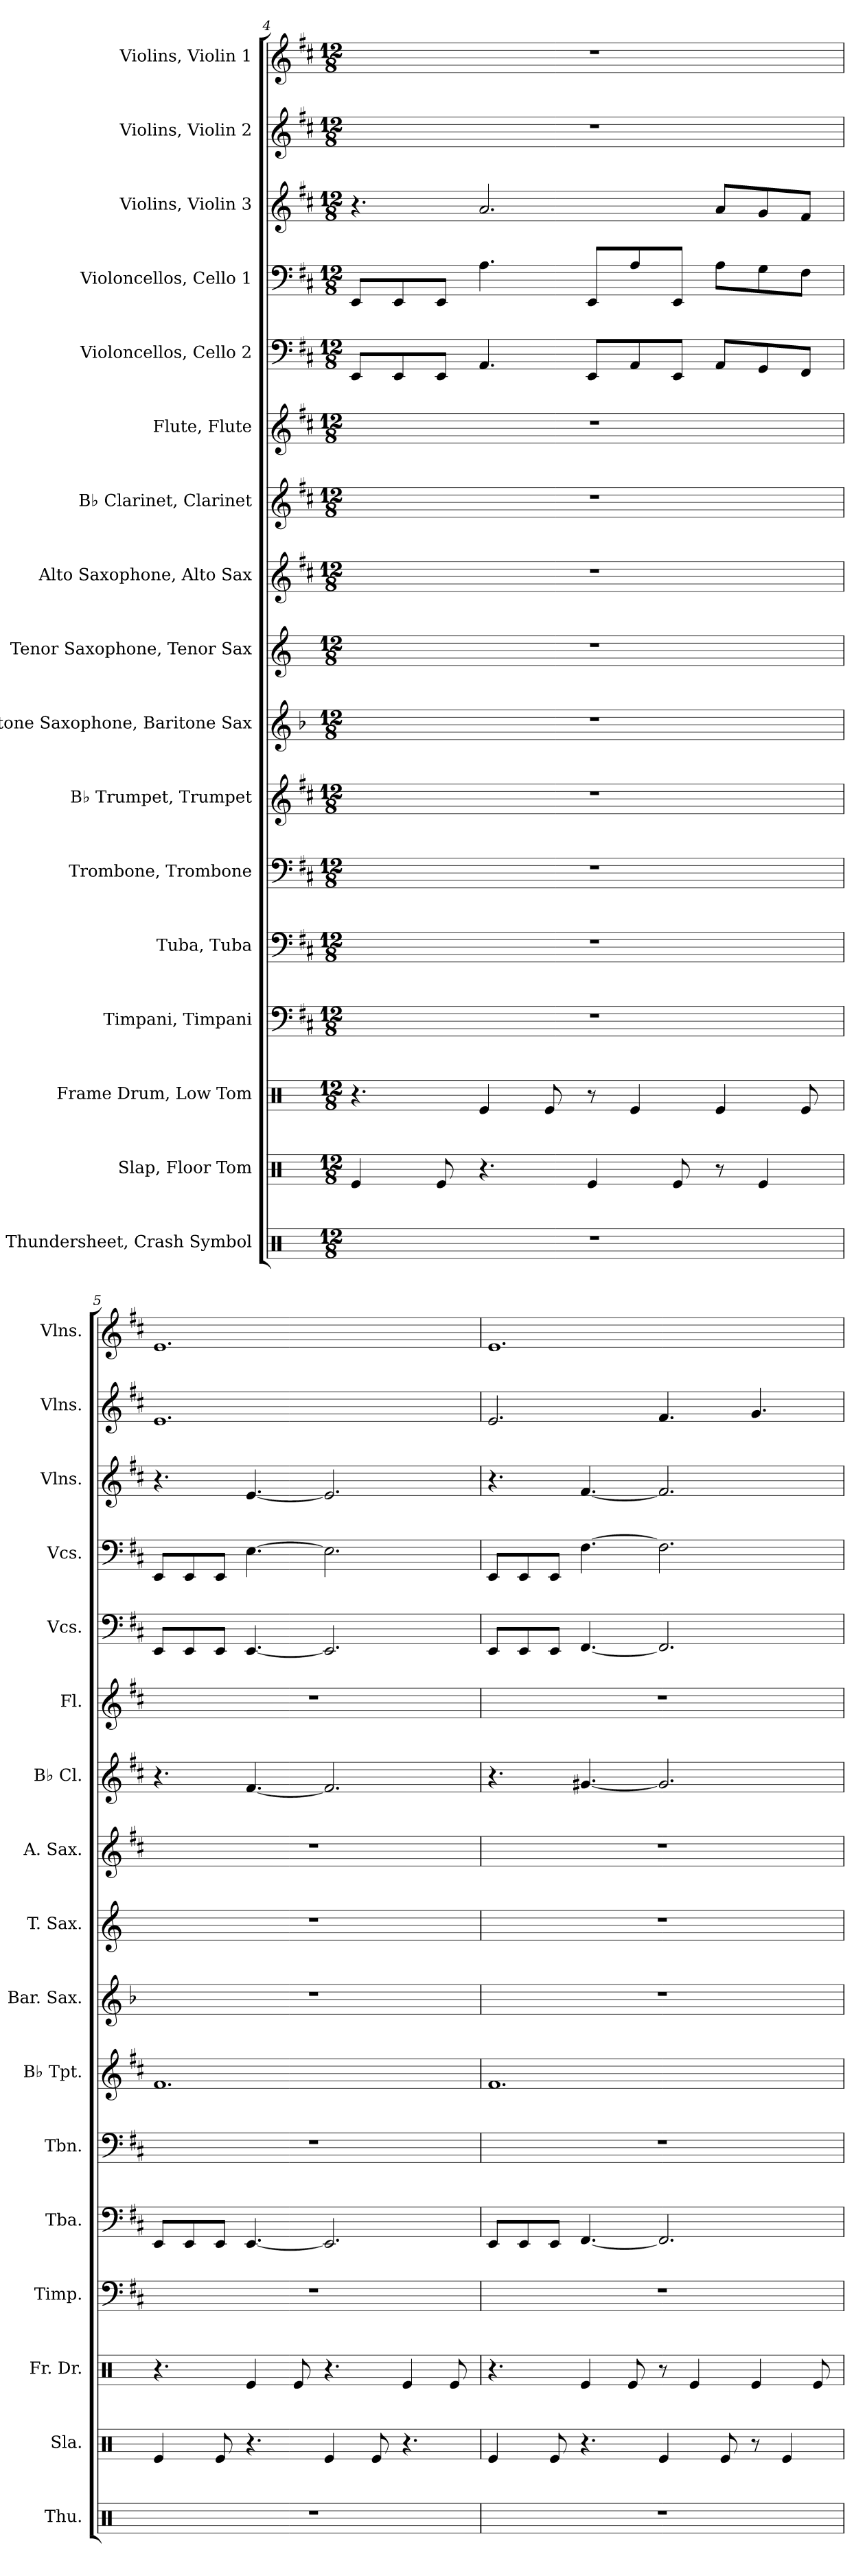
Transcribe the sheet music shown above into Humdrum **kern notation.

**kern	**kern	**kern	**kern	**kern	**kern	**kern	**kern	**kern	**kern	**kern	**kern	**kern	**kern	**kern	**kern	**kern
*part17	*part16	*part15	*part14	*part13	*part12	*part11	*part10	*part9	*part8	*part7	*part6	*part5	*part4	*part3	*part2	*part1
*staff17	*staff16	*staff15	*staff14	*staff13	*staff12	*staff11	*staff10	*staff9	*staff8	*staff7	*staff6	*staff5	*staff4	*staff3	*staff2	*staff1
*I"Thundersheet, Crash Symbol	*I"Slap, Floor Tom	*I"Frame Drum, Low Tom	*I"Timpani, Timpani	*I"Tuba, Tuba	*I"Trombone, Trombone	*I"B♭ Trumpet, Trumpet	*I"Baritone Saxophone, Baritone Sax	*I"Tenor Saxophone, Tenor Sax	*I"Alto Saxophone, Alto Sax	*I"B♭ Clarinet, Clarinet	*I"Flute, Flute	*I"Violoncellos, Cello 2	*I"Violoncellos, Cello 1	*I"Violins, Violin 3	*I"Violins, Violin 2	*I"Violins, Violin 1
*I'Thu.	*I'Sla.	*I'Fr. Dr.	*I'Timp.	*I'Tba.	*I'Tbn.	*I'B♭ Tpt.	*I'Bar. Sax.	*I'T. Sax.	*I'A. Sax.	*I'B♭ Cl.	*I'Fl.	*I'Vcs.	*I'Vcs.	*I'Vlns.	*I'Vlns.	*I'Vlns.
*clefX	*clefX	*clefX	*clefF4	*clefF4	*clefF4	*clefG2	*clefG2	*clefG2	*clefG2	*clefG2	*clefG2	*clefF4	*clefF4	*clefG2	*clefG2	*clefG2
*	*	*	*	*	*	*ITrd1c2	*ITrd12c21	*ITrd8c14	*ITrd5c9	*ITrd1c2	*	*	*	*	*	*
*k[]	*k[]	*k[]	*k[f#c#]	*k[f#c#]	*k[f#c#]	*k[]	*k[b-]	*k[]	*k[b-]	*k[]	*k[f#c#]	*k[f#c#]	*k[f#c#]	*k[f#c#]	*k[f#c#]	*k[f#c#]
*M12/8	*M12/8	*M12/8	*M12/8	*M12/8	*M12/8	*M12/8	*M12/8	*M12/8	*M12/8	*M12/8	*M12/8	*M12/8	*M12/8	*M12/8	*M12/8	*M12/8
=4	=4	=4	=4	=4	=4	=4	=4	=4	=4	=4	=4	=4	=4	=4	=4	=4
1.r	4Re/	4.r	1.r	1.r	1.r	1.r	1.r	1.r	1.r	1.r	1.r	8EE/L	8EE/L	4.r	1.r	1.r
.	.	.	.	.	.	.	.	.	.	.	.	8EE/	8EE/	.	.	.
.	8Re/	.	.	.	.	.	.	.	.	.	.	8EE/J	8EE/J	.	.	.
.	4.r	4Re/	.	.	.	.	.	.	.	.	.	4.AA/	4.A\	2.a/	.	.
.	.	8Re/	.	.	.	.	.	.	.	.	.	.	.	.	.	.
.	4Re/	8r	.	.	.	.	.	.	.	.	.	8EE/L	8EE/L	.	.	.
.	.	4Re/	.	.	.	.	.	.	.	.	.	8AA/	8A/	.	.	.
.	8Re/	.	.	.	.	.	.	.	.	.	.	8EE/J	8EE/J	.	.	.
.	8r	4Re/	.	.	.	.	.	.	.	.	.	8AA/L	8A\L	8a/L	.	.
.	4Re/	.	.	.	.	.	.	.	.	.	.	8GG/	8G\	8g/	.	.
.	.	8Re/	.	.	.	.	.	.	.	.	.	8FF#/J	8F#\J	8f#/J	.	.
=5	=5	=5	=5	=5	=5	=5	=5	=5	=5	=5	=5	=5	=5	=5	=5	=5
1.r	4Re/	4.r	1.r	8EE/L	1.r	1.e	1.r	1.r	1.r	4.r	1.r	8EE/L	8EE/L	4.r	1.e	1.e
.	.	.	.	8EE/	.	.	.	.	.	.	.	8EE/	8EE/	.	.	.
.	8Re/	.	.	8EE/J	.	.	.	.	.	.	.	8EE/J	8EE/J	.	.	.
.	4.r	4Re/	.	[4.EE/	.	.	.	.	.	[4.e/	.	[4.EE/	[4.E\	[4.e/	.	.
.	.	8Re/	.	.	.	.	.	.	.	.	.	.	.	.	.	.
.	4Re/	4.r	.	2.EE/]	.	.	.	.	.	2.e/]	.	2.EE/]	2.E\]	2.e/]	.	.
.	8Re/	.	.	.	.	.	.	.	.	.	.	.	.	.	.	.
.	4.r	4Re/	.	.	.	.	.	.	.	.	.	.	.	.	.	.
.	.	8Re/	.	.	.	.	.	.	.	.	.	.	.	.	.	.
!!LO:PB:g=z
=6	=6	=6	=6	=6	=6	=6	=6	=6	=6	=6	=6	=6	=6	=6	=6	=6
1.r	4Re/	4.r	1.r	8EE/L	1.r	1.e	1.r	1.r	1.r	4.r	1.r	8EE/L	8EE/L	4.r	2.e/	1.e
.	.	.	.	8EE/	.	.	.	.	.	.	.	8EE/	8EE/	.	.	.
.	8Re/	.	.	8EE/J	.	.	.	.	.	.	.	8EE/J	8EE/J	.	.	.
.	4.r	4Re/	.	[4.FF#/	.	.	.	.	.	[4.f#X/	.	[4.FF#/	[4.F#\	[4.f#/	.	.
.	.	8Re/	.	.	.	.	.	.	.	.	.	.	.	.	.	.
.	4Re/	8r	.	2.FF#/]	.	.	.	.	.	2.f#/]	.	2.FF#/]	2.F#\]	2.f#/]	4.f#/	.
.	.	4Re/	.	.	.	.	.	.	.	.	.	.	.	.	.	.
.	8Re/	.	.	.	.	.	.	.	.	.	.	.	.	.	.	.
.	8r	4Re/	.	.	.	.	.	.	.	.	.	.	.	.	4.g/	.
.	4Re/	.	.	.	.	.	.	.	.	.	.	.	.	.	.	.
.	.	8Re/	.	.	.	.	.	.	.	.	.	.	.	.	.	.
=	=	=	=	=	=	=	=	=	=	=	=	=	=	=	=	=
*-	*-	*-	*-	*-	*-	*-	*-	*-	*-	*-	*-	*-	*-	*-	*-	*-
